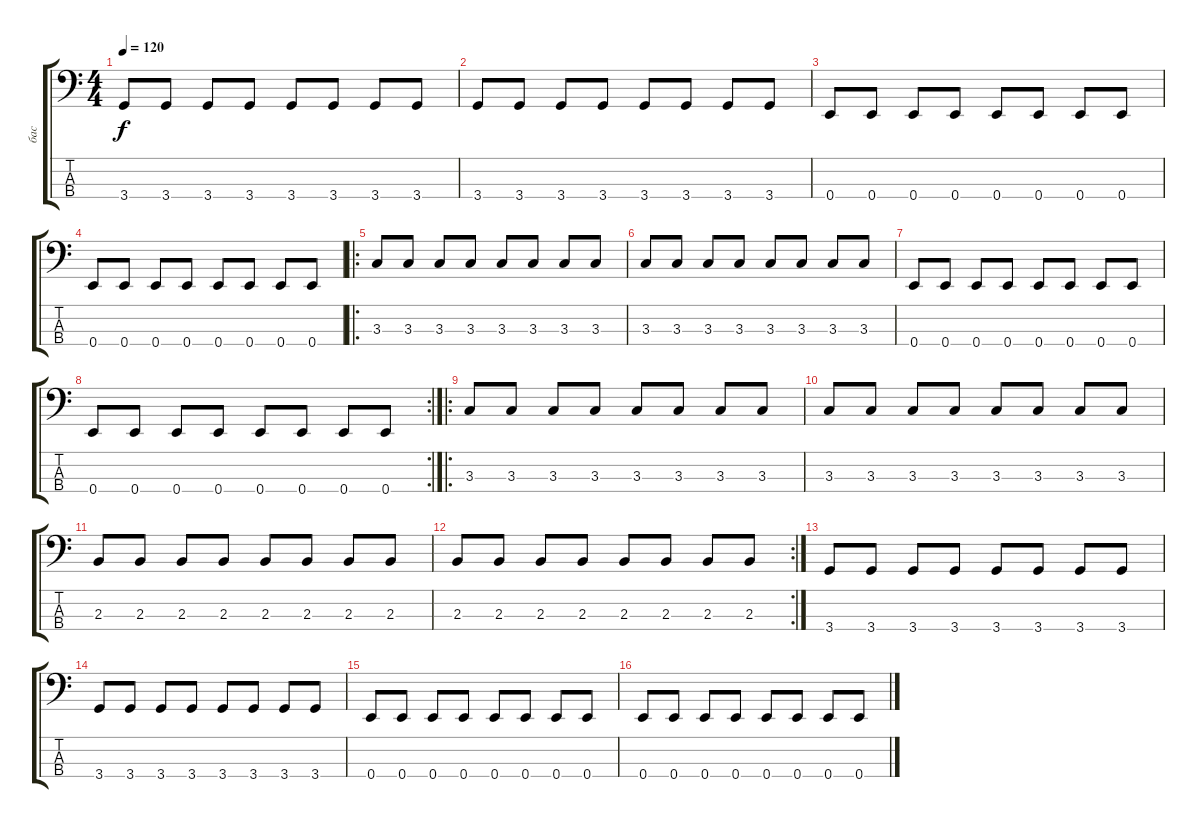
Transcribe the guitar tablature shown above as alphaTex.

\track ("бас" "бас") {instrument electricbassfinger}
\staff {score tabs}
\tuning (G2 D2 A1 E1) {hide}
\ts (4 4)
\tempo 120
\clef f4
\ks c
3.4.8{dy f} 3.4.8 3.4.8 3.4.8 3.4.8 3.4.8 3.4.8 3.4.8 |
3.4.8 3.4.8 3.4.8 3.4.8 3.4.8 3.4.8 3.4.8 3.4.8 |
0.4.8 0.4.8 0.4.8 0.4.8 0.4.8 0.4.8 0.4.8 0.4.8 |
0.4.8 0.4.8 0.4.8 0.4.8 0.4.8 0.4.8 0.4.8 0.4.8 |
\ro
3.3.8 3.3.8 3.3.8 3.3.8 3.3.8 3.3.8 3.3.8 3.3.8 |
3.3.8 3.3.8 3.3.8 3.3.8 3.3.8 3.3.8 3.3.8 3.3.8 |
0.4.8 0.4.8 0.4.8 0.4.8 0.4.8 0.4.8 0.4.8 0.4.8 |
\rc 2
0.4.8 0.4.8 0.4.8 0.4.8 0.4.8 0.4.8 0.4.8 0.4.8 |
\ro
3.3.8 3.3.8 3.3.8 3.3.8 3.3.8 3.3.8 3.3.8 3.3.8 |
3.3.8 3.3.8 3.3.8 3.3.8 3.3.8 3.3.8 3.3.8 3.3.8 |
2.3.8 2.3.8 2.3.8 2.3.8 2.3.8 2.3.8 2.3.8 2.3.8 |
\rc 2
2.3.8 2.3.8 2.3.8 2.3.8 2.3.8 2.3.8 2.3.8 2.3.8 |
3.4.8 3.4.8 3.4.8 3.4.8 3.4.8 3.4.8 3.4.8 3.4.8 |
3.4.8 3.4.8 3.4.8 3.4.8 3.4.8 3.4.8 3.4.8 3.4.8 |
0.4.8 0.4.8 0.4.8 0.4.8 0.4.8 0.4.8 0.4.8 0.4.8 |
0.4.8 0.4.8 0.4.8 0.4.8 0.4.8 0.4.8 0.4.8 0.4.8
